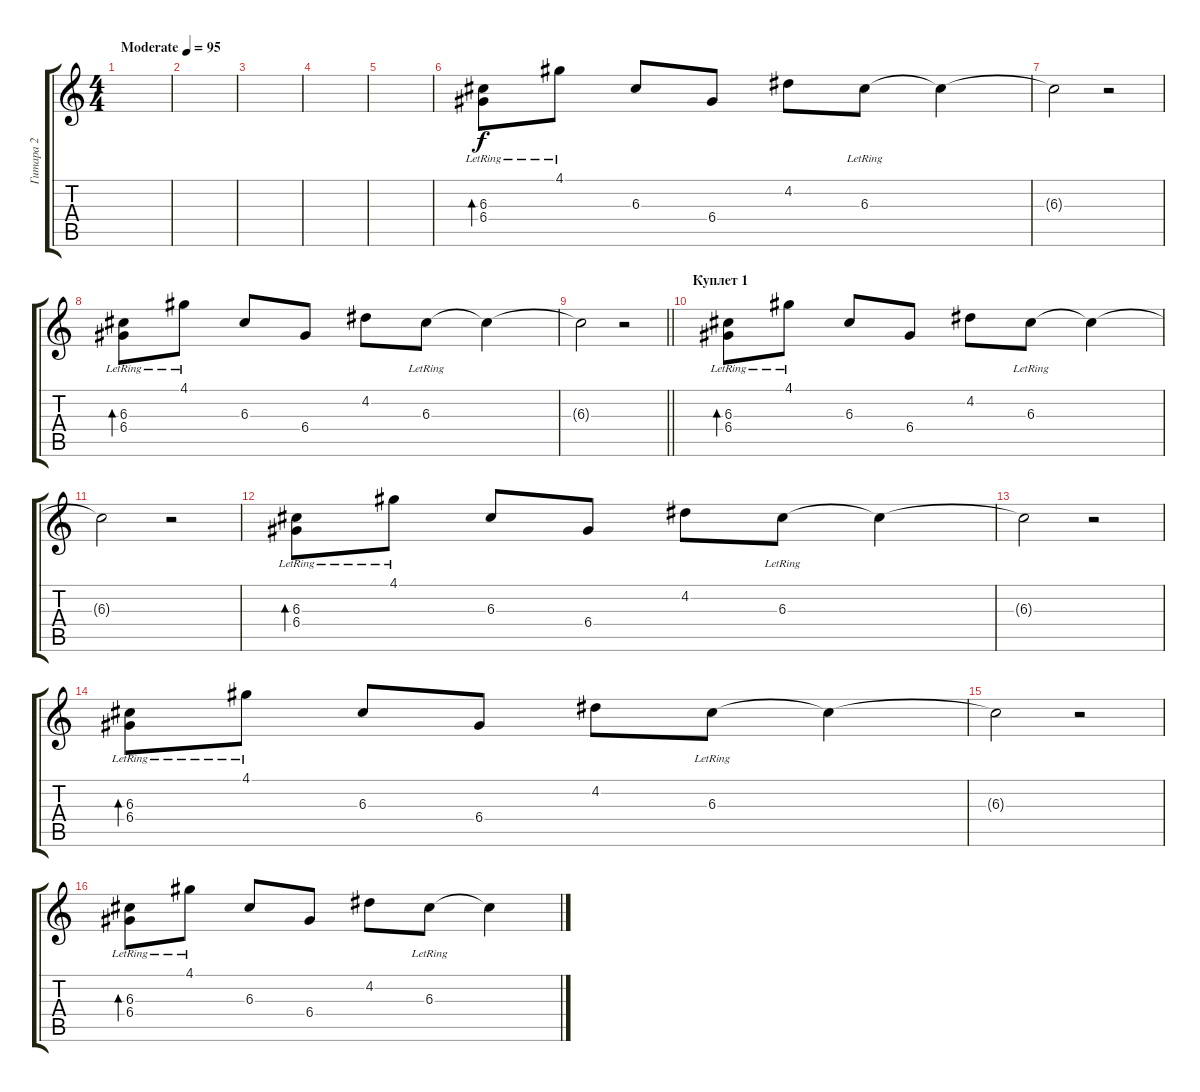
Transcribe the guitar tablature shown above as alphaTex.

\track ("Гитара 2" "Гитара 2") {instrument overdrivenguitar}
\staff {score tabs}
\tuning (E4 B3 G3 D3 A2 E2) {hide}
\ts (4 4)
\tempo (95 "Moderate")
\clef g2
\ks c
|
|
|
|
|
(6.3{lr} 6.4{lr}).8{bd 240} 4.1{lr}.8 6.3.8 6.4.8 4.2.8 6.3{lr}.8 6.3{t}.4 |
6.3{t}.2 r.2 |
(6.3{lr} 6.4{lr}).8{bd 240} 4.1{lr}.8 6.3.8 6.4.8 4.2.8 6.3{lr}.8 6.3{t}.4 |
\barLineRight lightlight
6.3{t}.2 r.2 |
\section ("" "Куплет 1")
(6.3{lr} 6.4{lr}).8{bd 240} 4.1{lr}.8 6.3.8 6.4.8 4.2.8 6.3{lr}.8 6.3{t}.4 |
6.3{t}.2 r.2 |
(6.3{lr} 6.4{lr}).8{bd 240} 4.1{lr}.8 6.3.8 6.4.8 4.2.8 6.3{lr}.8 6.3{t}.4 |
6.3{t}.2 r.2 |
(6.3{lr} 6.4{lr}).8{bd 240} 4.1{lr}.8 6.3.8 6.4.8 4.2.8 6.3{lr}.8 6.3{t}.4 |
6.3{t}.2 r.2 |
(6.3{lr} 6.4{lr}).8{bd 240} 4.1{lr}.8 6.3.8 6.4.8 4.2.8 6.3{lr}.8 6.3{t}.4
